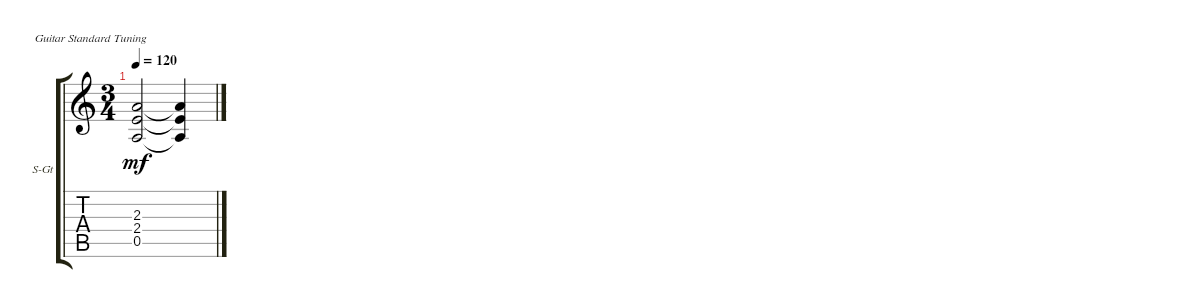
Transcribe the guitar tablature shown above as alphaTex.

\defaultSystemsLayout 4
\bracketExtendMode groupsimilarinstruments
\firstSystemTrackNameOrientation horizontal
\otherSystemsTrackNameOrientation horizontal
\track ("Steel Guitar" "S-Gt") {instrument acousticguitarsteel}
\staff {score tabs}
\tuning (E4 B3 G3 D3 A2 E2)
\ts (3 4)
\tempo 120
\clef g2
\ks c
(0.5{t} 2.4{t} 2.3{t}).2{dy mf} (0.5{t} 2.4{t} 2.3{t}).4
